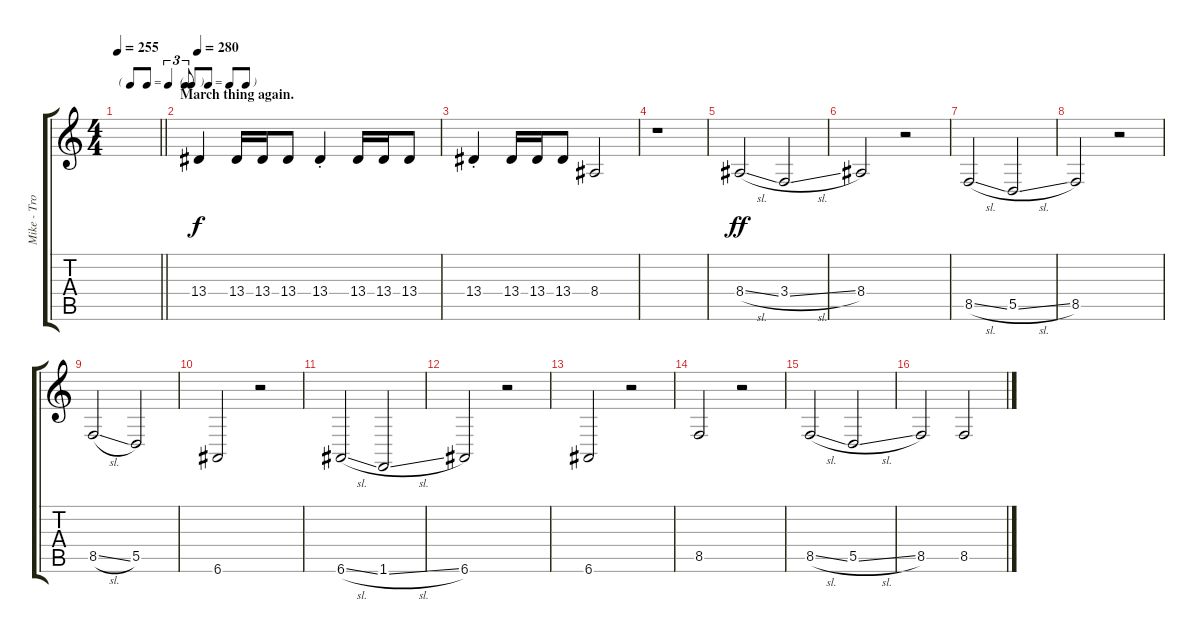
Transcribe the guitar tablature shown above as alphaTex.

\track ("Mike - Trombone" "Mike - Tro") {instrument trombone}
\staff {score tabs}
\tuning (E4 B3 G3 D3 A2 E2) {hide}
\ts (4 4)
\tf triplet8th
\tempo 255
\clef g2
\barLineRight lightlight
\ks c
|
\tf none
\section ("" "March thing again.")
\tempo 280
13.4.4{volume 16} 13.4.16 13.4.16 13.4.8 13.4{st}.4 13.4.16 13.4.16 13.4.8 |
13.4{st}.4 13.4.16 13.4.16 13.4.8 8.4.2 |
r.1 |
8.4{sl}.2{dy ff} 3.4{sl}.2 |
8.4.2 r.2 |
8.5{sl}.2 5.5{sl}.2 |
8.5.2 r.2 |
8.5{sl}.2 5.5.2 |
6.6.2 r.2 |
6.6{sl}.2 1.6{sl}.2 |
6.6.2 r.2 |
6.6.2 r.2 |
8.5.2 r.2 |
8.5{sl}.2 5.5{sl}.2 |
8.5.2 8.5.2
